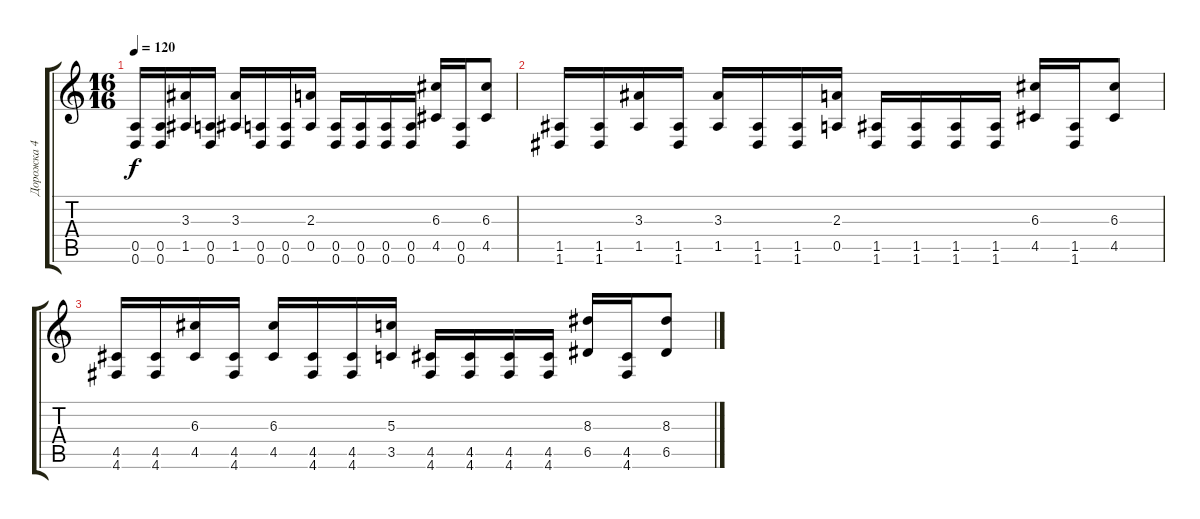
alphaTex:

\track ("Дорожка 4" "Дорожка 4") {instrument overdrivenguitar}
\staff {score tabs}
\tuning (E4 B3 G3 D3 A2 D2) {hide}
\ts (16 16)
\tempo 120
\clef g2
\ks c
(0.5 0.6).16{dy f} (0.5 0.6).16{volume 3} (3.3 1.5).16 (0.5 0.6).16 (3.3 1.5).16 (0.5 0.6).16 (0.5 0.6).16 (2.3 0.5).16 (0.5 0.6).16 (0.5 0.6).16 (0.5 0.6).16 (0.5 0.6).16 (6.3 4.5).16 (0.5 0.6).16 (6.3 4.5).8 |
(1.5 1.6).16{volume 2} (1.5 1.6).16 (3.3 1.5).16 (1.5 1.6).16 (3.3 1.5).16 (1.5 1.6).16 (1.5 1.6).16 (2.3 0.5).16 (1.5 1.6).16 (1.5 1.6).16 (1.5 1.6).16 (1.5 1.6).16 (6.3 4.5).16 (1.5 1.6).16{volume 1} (6.3 4.5).8 |
(4.5 4.6).16 (4.5 4.6).16 (6.3 4.5).16 (4.5 4.6).16 (6.3 4.5).16 (4.5 4.6).16 (4.5 4.6).16 (5.3 3.5).16 (4.5 4.6).16 (4.5 4.6).16 (4.5 4.6).16 (4.5 4.6).16 (8.3 6.5).16 (4.5 4.6).16 (8.3 6.5).8
